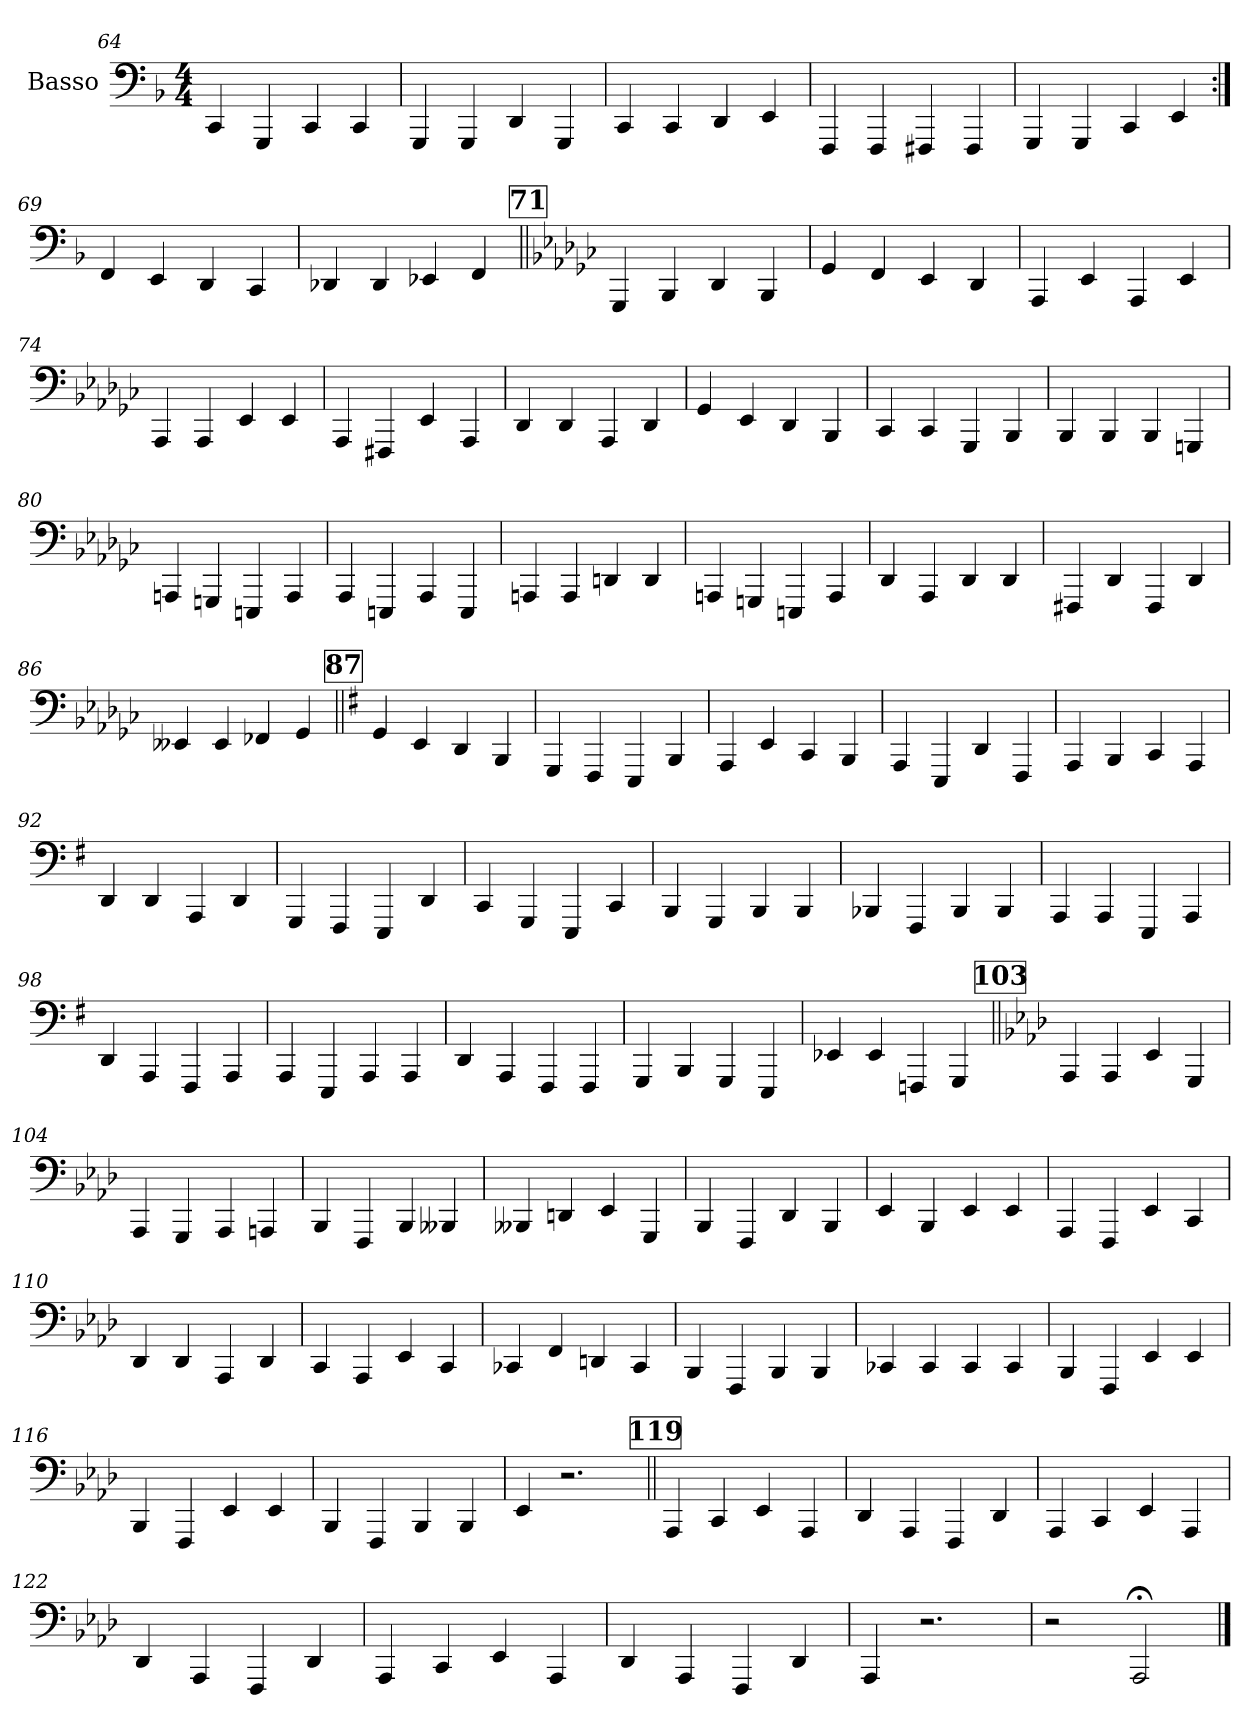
**kern
*part1
*staff1
*I"Basso
*
*k[b-]
*F:
*M4/4
=64
4CC
4GGG
4CC
4CC
=65
4GGG
4GGG
4DD
4GGG
=66
4CC
4CC
4DD
4EE
=67
4FFF
4FFF
4FFF#X
4FFF#
=68
4GGG
4GGG
4CC
4EE
=69:|!
4FF
4EE
4DD
4CC
=70
4DD-X
4DD-
4EE-X
4FF
!!LO:REH:place=s1:t=71
=71||
*k[b-e-a-d-g-c-]
*G-:
4GGG-
4BBB-
4DD-
4BBB-
=72
4GG-
4FF
4EE-
4DD-
=73
4AAA-
4EE-
4AAA-
4EE-
=74
4AAA-
4AAA-
4EE-
4EE-
=75
4AAA-
4FFF#X
4EE-
4AAA-
=76
4DD-
4DD-
4AAA-
4DD-
=77
4GG-
4EE-
4DD-
4BBB-
=78
4CC-
4CC-
4GGG-
4BBB-
=79
4BBB-
4BBB-
4BBB-
4GGGn
=80
4AAAn
4GGGn
4EEEn
4AAA
=81
4AAA-
4EEEn
4AAA-
4EEE
=82
4AAAn
4AAA
4DDn
4DD
=83
4AAAn
4GGGn
4EEEn
4AAA
=84
4DD-
4AAA-
4DD-
4DD-
=85
4FFF#X
4DD-
4FFF#
4DD-
=86
4EE--X
4EE--
4FF-X
4GG-
!!LO:REH:place=s1:t=87
=87||
*k[f#]
*G:
4GG
4EE
4DD
4BBB
=88
4GGG
4FFF#
4EEE
4BBB
=89
4AAA
4EE
4CC
4BBB
=90
4AAA
4EEE
4DD
4FFF#
=91
4AAA
4BBB
4CC
4AAA
=92
4DD
4DD
4AAA
4DD
=93
4GGG
4FFF#
4EEE
4DD
=94
4CC
4GGG
4EEE
4CC
=95
4BBB
4GGG
4BBB
4BBB
=96
4BBB-X
4FFF#
4BBB-
4BBB-
=97
4AAA
4AAA
4EEE
4AAA
=98
4DD
4AAA
4FFF#
4AAA
=99
4AAA
4EEE
4AAA
4AAA
=100
4DD
4AAA
4FFF#
4FFF#
=101
4GGG
4BBB
4GGG
4EEE
=102
4EE-X
4EE-
4FFFn
4GGG
!!LO:REH:place=s1:t=103
=103||
*k[b-e-a-d-]
*A-:
4AAA-
4AAA-
4EE-
4GGG
=104
4AAA-
4GGG
4AAA-
4AAAn
=105
4BBB-
4FFF
4BBB-
4BBB--X
=106
4BBB--X
4DDn
4EE-
4GGG
=107
4BBB-
4FFF
4DD-
4BBB-
=108
4EE-
4BBB-
4EE-
4EE-
=109
4AAA-
4FFF
4EE-
4CC
=110
4DD-
4DD-
4AAA-
4DD-
=111
4CC
4AAA-
4EE-
4CC
=112
4CC-X
4FF
4DDn
4CC-
=113
4BBB-
4FFF
4BBB-
4BBB-
=114
4CC-X
4CC-
4CC-
4CC-
=115
4BBB-
4FFF
4EE-
4EE-
=116
4BBB-
4FFF
4EE-
4EE-
=117
4BBB-
4FFF
4BBB-
4BBB-
=118
4EE-
2.r
!!LO:REH:place=s1:t=119
=119||
4AAA-
4CC
4EE-
4AAA-
=120
4DD-
4AAA-
4FFF
4DD-
=121
4AAA-
4CC
4EE-
4AAA-
=122
4DD-
4AAA-
4FFF
4DD-
=123
4AAA-
4CC
4EE-
4AAA-
=124
4DD-
4AAA-
4FFF
4DD-
=125
4AAA-
2.r
=126
2r
2AAA-;<
==
*-
